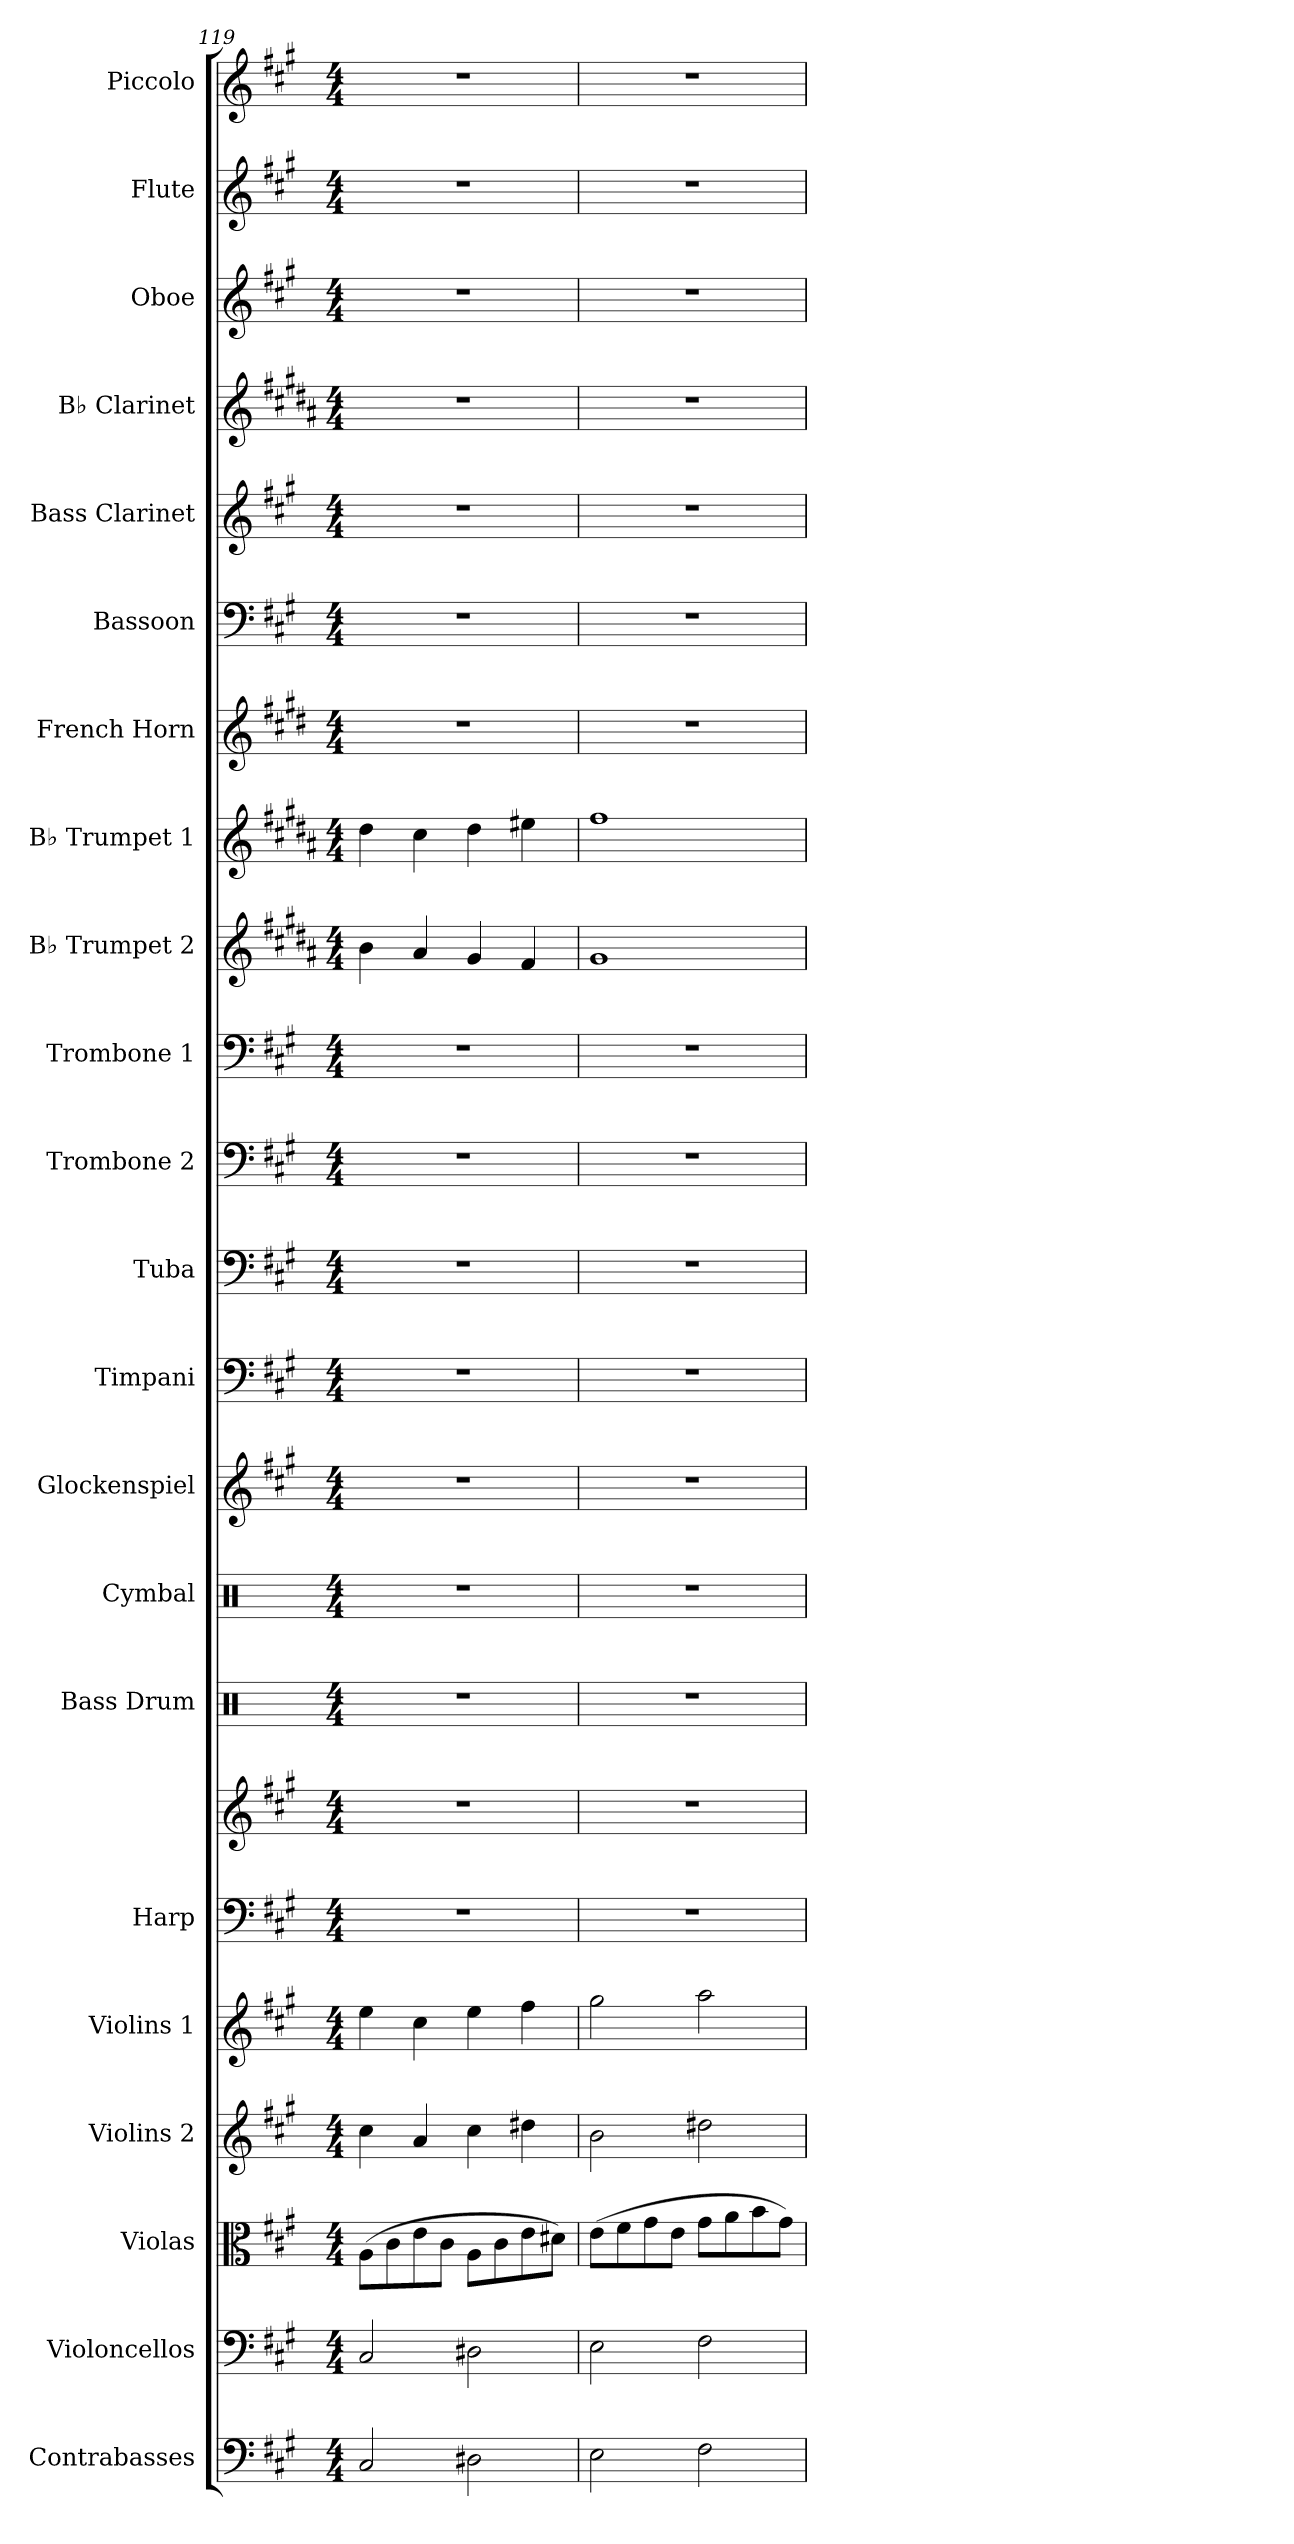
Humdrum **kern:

**kern	**kern	**kern	**kern	**kern	**kern	**kern	**kern	**kern	**kern	**kern	**kern	**kern	**kern	**kern	**kern	**kern	**kern	**kern	**kern	**kern	**kern	**kern
*part22	*part21	*part20	*part19	*part18	*part17	*part17	*part16	*part15	*part14	*part13	*part12	*part11	*part10	*part9	*part8	*part7	*part6	*part5	*part4	*part3	*part2	*part1
*staff23	*staff22	*staff21	*staff20	*staff19	*staff18	*staff17	*staff16	*staff15	*staff14	*staff13	*staff12	*staff11	*staff10	*staff9	*staff8	*staff7	*staff6	*staff5	*staff4	*staff3	*staff2	*staff1
*I"Contrabasses	*I"Violoncellos	*I"Violas	*I"Violins 2	*I"Violins 1	*I"Harp	*	*I"Bass Drum	*I"Cymbal	*I"Glockenspiel	*I"Timpani	*I"Tuba	*I"Trombone 2	*I"Trombone 1	*I"B♭ Trumpet 2	*I"B♭ Trumpet 1	*I"French Horn	*I"Bassoon	*I"Bass Clarinet	*I"B♭ Clarinet	*I"Oboe	*I"Flute	*I"Piccolo
*I'Cbs.	*I'Vcs.	*I'Vlas.	*I'Vlns. 2	*I'Vlns. 1	*I'Hrp.	*	*I'B. Dr.	*I'Cym.	*I'Glock.	*I'Timp.	*I'Tba.	*I'Tbn. 2	*I'Tbn. 1	*I'B♭ Tpt. 2	*I'B♭ Tpt. 1	*I'F Hn.	*I'Bsn.	*I'B. Cl.	*I'B♭ Cl.	*I'Ob.	*I'Fl.	*I'Picc.
!!LO:PB:g=z
*clefF4	*clefF4	*clefC3	*clefG2	*clefG2	*clefF4	*clefG2	*clefX	*clefX	*clefG2	*clefF4	*clefF4	*clefF4	*clefF4	*clefG2	*clefG2	*clefG2	*clefF4	*clefG2	*clefG2	*clefG2	*clefG2	*clefG2
*ITrd7c12	*	*	*	*	*	*	*	*	*ITrd-14c-24	*	*	*	*	*ITrd1c2	*ITrd1c2	*ITrd4c7	*	*ITrd8c14	*ITrd1c2	*	*	*ITrd-7c-12
*k[f#c#g#]	*k[f#c#g#]	*k[f#c#g#]	*k[f#c#g#]	*k[f#c#g#]	*k[f#c#g#]	*k[f#c#g#]	*k[]	*k[]	*k[f#c#g#]	*k[f#c#g#]	*k[f#c#g#]	*k[f#c#g#]	*k[f#c#g#]	*k[f#c#g#]	*k[f#c#g#]	*k[f#c#g#]	*k[f#c#g#]	*k[f#c#g#]	*k[f#c#g#]	*k[f#c#g#]	*k[f#c#g#]	*k[f#c#g#]
*M4/4	*M4/4	*M4/4	*M4/4	*M4/4	*M4/4	*M4/4	*M4/4	*M4/4	*M4/4	*M4/4	*M4/4	*M4/4	*M4/4	*M4/4	*M4/4	*M4/4	*M4/4	*M4/4	*M4/4	*M4/4	*M4/4	*M4/4
=119	=119	=119	=119	=119	=119	=119	=119	=119	=119	=119	=119	=119	=119	=119	=119	=119	=119	=119	=119	=119	=119	=119
2CC#/	2C#/	(>8A\L	4cc#\	4ee\	1r	1r	1r	1r	1r	1r	1r	1r	1r	4a\	4cc#\	1r	1r	1r	1r	1r	1r	1r
.	.	8c#\	.	.	.	.	.	.	.	.	.	.	.	.	.	.	.	.	.	.	.	.
.	.	8e\	4a/	4cc#\	.	.	.	.	.	.	.	.	.	4g#/	4b\	.	.	.	.	.	.	.
.	.	8c#\J	.	.	.	.	.	.	.	.	.	.	.	.	.	.	.	.	.	.	.	.
2DD#X\	2D#X\	8A\L	4cc#\	4ee\	.	.	.	.	.	.	.	.	.	4f#/	4cc#\	.	.	.	.	.	.	.
.	.	8c#\	.	.	.	.	.	.	.	.	.	.	.	.	.	.	.	.	.	.	.	.
.	.	8e\	4dd#X\	4ff#\	.	.	.	.	.	.	.	.	.	4e/	4dd#X\	.	.	.	.	.	.	.
.	.	8d#X\J)	.	.	.	.	.	.	.	.	.	.	.	.	.	.	.	.	.	.	.	.
=120	=120	=120	=120	=120	=120	=120	=120	=120	=120	=120	=120	=120	=120	=120	=120	=120	=120	=120	=120	=120	=120	=120
2EE\	2E\	(>8e\L	2b\	2gg#\	1r	1r	1r	1r	1r	1r	1r	1r	1r	1f#	1ee	1r	1r	1r	1r	1r	1r	1r
.	.	8f#\	.	.	.	.	.	.	.	.	.	.	.	.	.	.	.	.	.	.	.	.
.	.	8g#\	.	.	.	.	.	.	.	.	.	.	.	.	.	.	.	.	.	.	.	.
.	.	8e\J	.	.	.	.	.	.	.	.	.	.	.	.	.	.	.	.	.	.	.	.
2FF#\	2F#\	8g#\L	2dd#X\	2aa\	.	.	.	.	.	.	.	.	.	.	.	.	.	.	.	.	.	.
.	.	8a\	.	.	.	.	.	.	.	.	.	.	.	.	.	.	.	.	.	.	.	.
.	.	8b\	.	.	.	.	.	.	.	.	.	.	.	.	.	.	.	.	.	.	.	.
.	.	8g#\J)	.	.	.	.	.	.	.	.	.	.	.	.	.	.	.	.	.	.	.	.
=	=	=	=	=	=	=	=	=	=	=	=	=	=	=	=	=	=	=	=	=	=	=
*-	*-	*-	*-	*-	*-	*-	*-	*-	*-	*-	*-	*-	*-	*-	*-	*-	*-	*-	*-	*-	*-	*-
